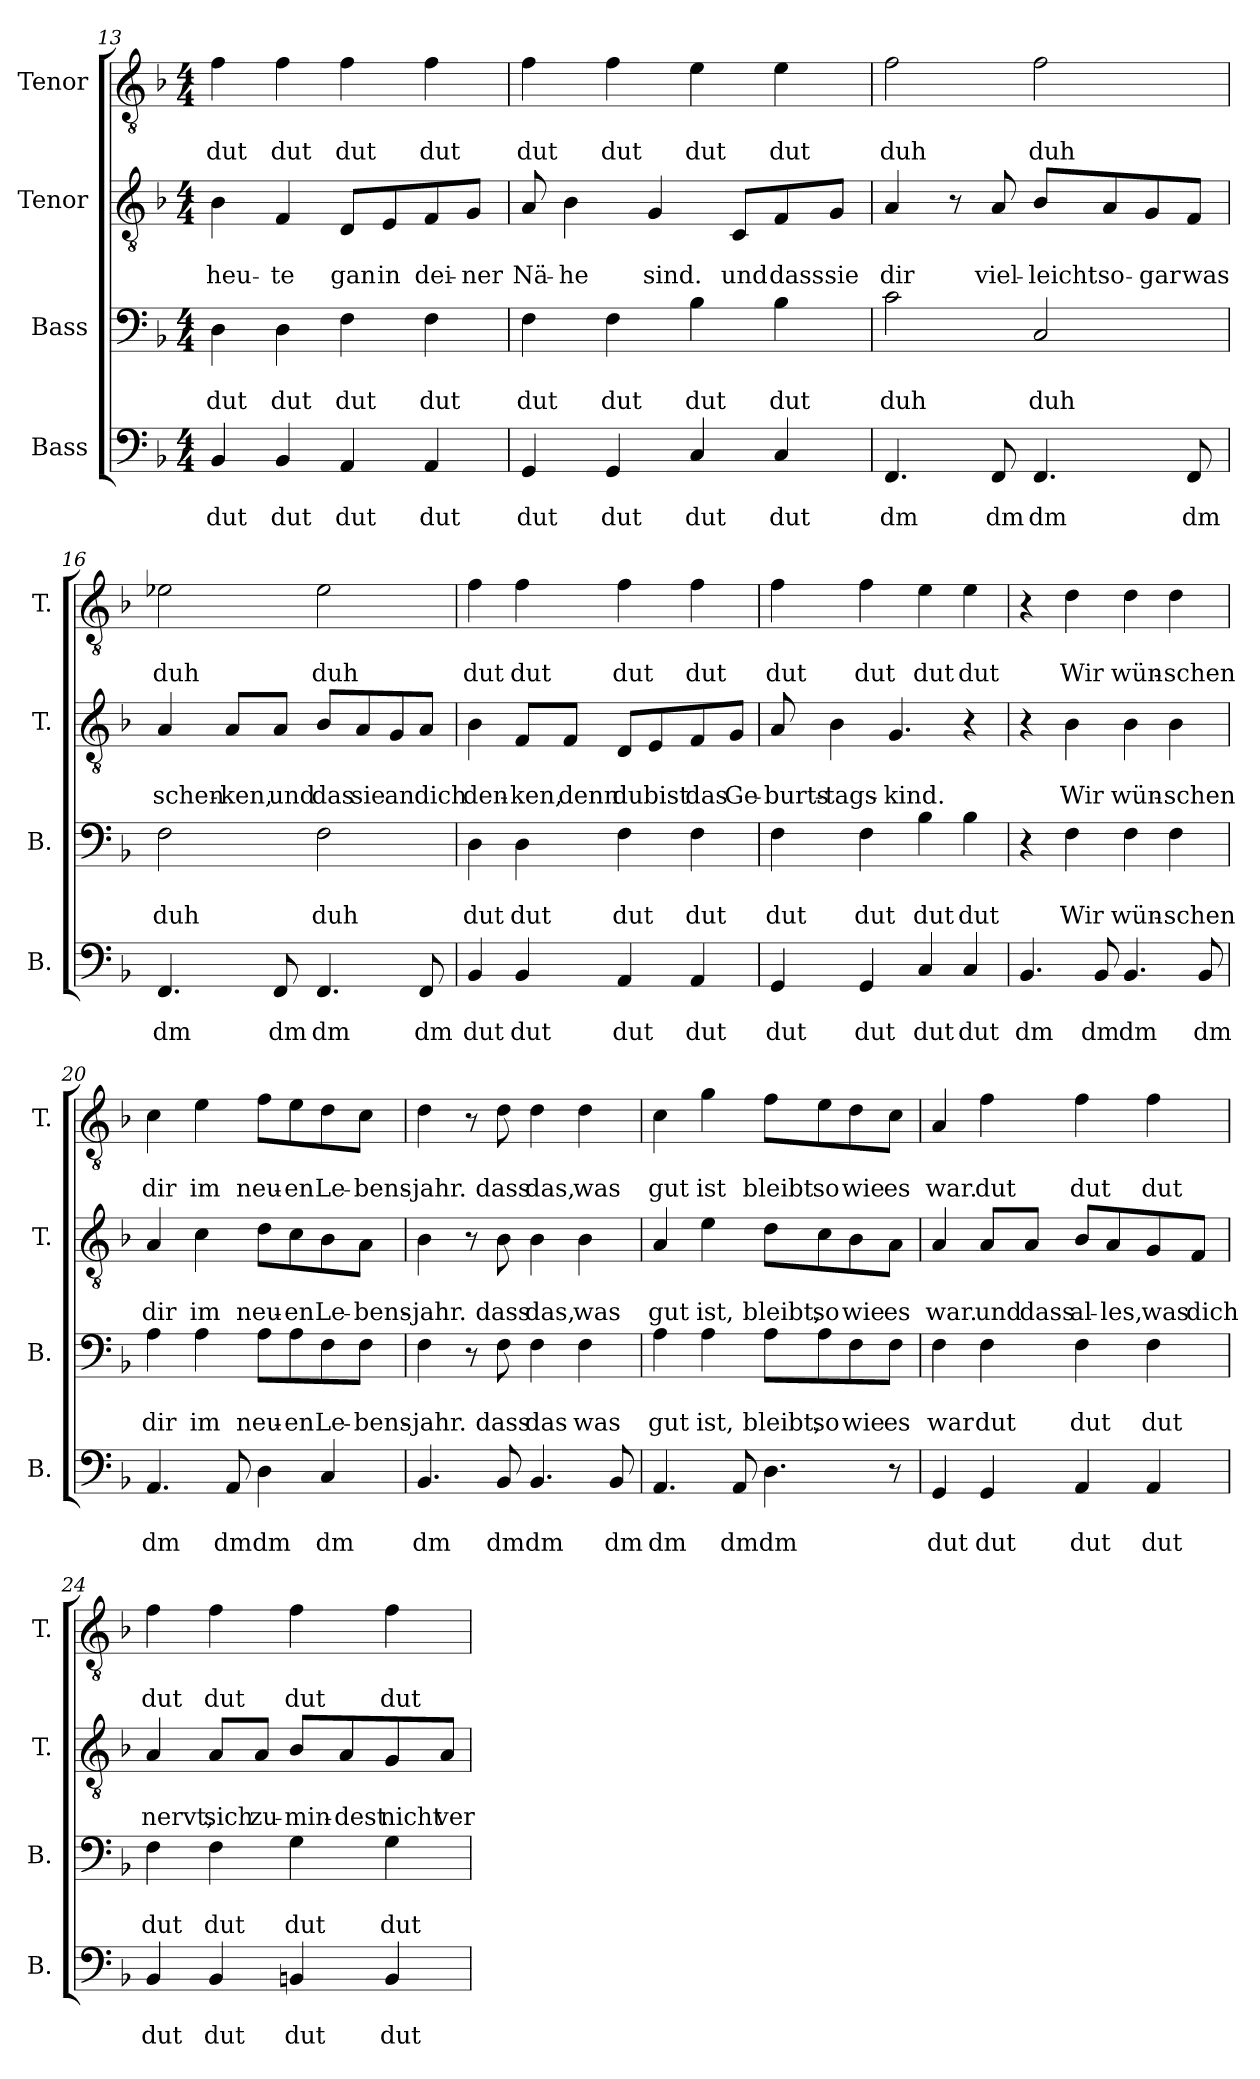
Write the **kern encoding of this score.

**kern	**text	**text	**kern	**text	**text	**kern	**text	**text	**kern	**text	**text
*part4	*part4	*part4	*part3	*part3	*part3	*part2	*part2	*part2	*part1	*part1	*part1
*staff4	*staff4	*staff4	*staff3	*staff3	*staff3	*staff2	*staff2	*staff2	*staff1	*staff1	*staff1
*I"Bass	*	*	*I"Bass	*	*	*I"Tenor	*	*	*I"Tenor	*	*
*I'B.	*	*	*I'B.	*	*	*I'T.	*	*	*I'T.	*	*
*clefF4	*	*	*clefF4	*	*	*clefGv2	*	*	*clefGv2	*	*
*k[b-]	*	*	*k[b-]	*	*	*k[b-]	*	*	*k[b-]	*	*
*M4/4	*	*	*M4/4	*	*	*M4/4	*	*	*M4/4	*	*
=13	=13	=13	=13	=13	=13	=13	=13	=13	=13	=13	=13
!	!	!LO:LY:b	!	!	!LO:LY:b	!	!	!LO:LY:b	!	!	!LO:LY:b
4BB-/	.	dut	4D\	.	dut	4B-\	.	heu-	4f\	.	dut
!	!	!LO:LY:b	!	!	!LO:LY:b	!	!	!LO:LY:b	!	!	!LO:LY:b
4BB-/	.	dut	4D\	.	dut	4F/	.	-te	4f\	.	dut
!	!	!LO:LY:b	!	!	!LO:LY:b	!	!	!LO:LY:b	!	!	!LO:LY:b
4AA/	.	dut	4F\	.	dut	8D/L	.	gan	4f\	.	dut
!	!	!	!	!	!	!	!	!LO:LY:b	!	!	!
.	.	.	.	.	.	8E/	.	in	.	.	.
!	!	!LO:LY:b	!	!	!LO:LY:b	!	!	!LO:LY:b	!	!	!LO:LY:b
4AA/	.	dut	4F\	.	dut	8F/	.	dei-	4f\	.	dut
!	!	!	!	!	!	!	!	!LO:LY:b	!	!	!
.	.	.	.	.	.	8G/J	.	-ner	.	.	.
=14	=14	=14	=14	=14	=14	=14	=14	=14	=14	=14	=14
!	!	!LO:LY:b	!	!	!LO:LY:b	!	!	!LO:LY:b	!	!	!LO:LY:b
4GG/	.	dut	4F\	.	dut	8A/	.	Nä-	4f\	.	dut
!	!	!	!	!	!	!	!	!LO:LY:b	!	!	!
.	.	.	.	.	.	4B-\	.	-he	.	.	.
!	!	!LO:LY:b	!	!	!LO:LY:b	!	!	!	!	!	!LO:LY:b
4GG/	.	dut	4F\	.	dut	.	.	.	4f\	.	dut
!	!	!	!	!	!	!	!	!LO:LY:b	!	!	!
.	.	.	.	.	.	4G/	.	sind.	.	.	.
!	!	!LO:LY:b	!	!	!LO:LY:b	!	!	!	!	!	!LO:LY:b
4C/	.	dut	4B-\	.	dut	.	.	.	4e\	.	dut
!	!	!	!	!	!	!	!	!LO:LY:b	!	!	!
.	.	.	.	.	.	8C/L	.	und	.	.	.
!	!	!LO:LY:b	!	!	!LO:LY:b	!	!	!LO:LY:b	!	!	!LO:LY:b
4C/	.	dut	4B-\	.	dut	8F/	.	dass	4e\	.	dut
!	!	!	!	!	!	!	!	!LO:LY:b	!	!	!
.	.	.	.	.	.	8G/J	.	sie	.	.	.
=15	=15	=15	=15	=15	=15	=15	=15	=15	=15	=15	=15
!	!	!LO:LY:b	!	!	!LO:LY:b	!	!	!LO:LY:b	!	!	!LO:LY:b
4.FF/	.	dm	2c\	.	duh	4A/	.	dir	2f\	.	duh
.	.	.	.	.	.	8r	.	.	.	.	.
!	!	!LO:LY:b	!	!	!	!	!	!LO:LY:b	!	!	!
8FF/	.	dm	.	.	.	8A/	.	viel-	.	.	.
!	!	!LO:LY:b	!	!	!LO:LY:b	!	!	!LO:LY:b	!	!	!LO:LY:b
4.FF/	.	dm	2C/	.	duh	8B-/L	.	-leicht	2f\	.	duh
!	!	!	!	!	!	!	!	!LO:LY:b	!	!	!
.	.	.	.	.	.	8A/	.	so-	.	.	.
!	!	!	!	!	!	!	!	!LO:LY:b	!	!	!
.	.	.	.	.	.	8G/	.	-gar	.	.	.
!	!	!LO:LY:b	!	!	!	!	!	!LO:LY:b	!	!	!
8FF/	.	dm	.	.	.	8F/J	.	was	.	.	.
=16	=16	=16	=16	=16	=16	=16	=16	=16	=16	=16	=16
!	!	!LO:LY:b	!	!	!LO:LY:b	!	!	!LO:LY:b	!	!	!LO:LY:b
4.FF/	.	dm	2F\	.	duh	4A/	.	schen-	2e-X\	.	duh
!	!	!	!	!	!	!	!	!LO:LY:b	!	!	!
.	.	.	.	.	.	8A/L	.	-ken,	.	.	.
!	!	!LO:LY:b	!	!	!	!	!	!LO:LY:b	!	!	!
8FF/	.	dm	.	.	.	8A/J	.	und	.	.	.
!	!	!LO:LY:b	!	!	!LO:LY:b	!	!	!LO:LY:b	!	!	!LO:LY:b
4.FF/	.	dm	2F\	.	duh	8B-/L	.	das	2e-\	.	duh
!	!	!	!	!	!	!	!	!LO:LY:b	!	!	!
.	.	.	.	.	.	8A/	.	sie	.	.	.
!	!	!	!	!	!	!	!	!LO:LY:b	!	!	!
.	.	.	.	.	.	8G/	.	an	.	.	.
!	!	!LO:LY:b	!	!	!	!	!	!LO:LY:b	!	!	!
8FF/	.	dm	.	.	.	8A/J	.	dich	.	.	.
=17	=17	=17	=17	=17	=17	=17	=17	=17	=17	=17	=17
!	!	!LO:LY:b	!	!	!LO:LY:b	!	!	!LO:LY:b	!	!	!LO:LY:b
4BB-/	.	dut	4D\	.	dut	4B-\	.	den-	4f\	.	dut
!	!	!LO:LY:b	!	!	!LO:LY:b	!	!	!LO:LY:b	!	!	!LO:LY:b
4BB-/	.	dut	4D\	.	dut	8F/L	.	-ken,	4f\	.	dut
!	!	!	!	!	!	!	!	!LO:LY:b	!	!	!
.	.	.	.	.	.	8F/J	.	denn	.	.	.
!	!	!LO:LY:b	!	!	!LO:LY:b	!	!	!LO:LY:b	!	!	!LO:LY:b
4AA/	.	dut	4F\	.	dut	8D/L	.	du	4f\	.	dut
!	!	!	!	!	!	!	!	!LO:LY:b	!	!	!
.	.	.	.	.	.	8E/	.	bist	.	.	.
!	!	!LO:LY:b	!	!	!LO:LY:b	!	!	!LO:LY:b	!	!	!LO:LY:b
4AA/	.	dut	4F\	.	dut	8F/	.	das	4f\	.	dut
!	!	!	!	!	!	!	!	!LO:LY:b	!	!	!
.	.	.	.	.	.	8G/J	.	Ge-	.	.	.
=18	=18	=18	=18	=18	=18	=18	=18	=18	=18	=18	=18
!	!	!LO:LY:b	!	!	!LO:LY:b	!	!	!LO:LY:b	!	!	!LO:LY:b
4GG/	.	dut	4F\	.	dut	8A/	.	-burts-	4f\	.	dut
!	!	!	!	!	!	!	!	!LO:LY:b	!	!	!
.	.	.	.	.	.	4B-\	.	-tags-	.	.	.
!	!	!LO:LY:b	!	!	!LO:LY:b	!	!	!	!	!	!LO:LY:b
4GG/	.	dut	4F\	.	dut	.	.	.	4f\	.	dut
!	!	!	!	!	!	!	!	!LO:LY:b	!	!	!
.	.	.	.	.	.	4.G/	.	-kind.	.	.	.
!	!	!LO:LY:b	!	!	!LO:LY:b	!	!	!	!	!	!LO:LY:b
4C/	.	dut	4B-\	.	dut	.	.	.	4e\	.	dut
!	!	!LO:LY:b	!	!	!LO:LY:b	!	!	!	!	!	!LO:LY:b
4C/	.	dut	4B-\	.	dut	4r	.	.	4e\	.	dut
=19	=19	=19	=19	=19	=19	=19	=19	=19	=19	=19	=19
!	!	!LO:LY:b	!	!	!	!	!	!	!	!	!
4.BB-/	.	dm	4r	.	.	4r	.	.	4r	.	.
!	!	!	!	!	!LO:LY:b	!	!	!LO:LY:b	!	!	!LO:LY:b
.	.	.	4F\	.	Wir	4B-\	.	Wir	4d\	.	Wir
!	!	!LO:LY:b	!	!	!	!	!	!	!	!	!
8BB-/	.	dm	.	.	.	.	.	.	.	.	.
!	!	!LO:LY:b	!	!	!LO:LY:b	!	!	!LO:LY:b	!	!	!LO:LY:b
4.BB-/	.	dm	4F\	.	wün-	4B-\	.	wün-	4d\	.	wün-
!	!	!	!	!	!LO:LY:b	!	!	!LO:LY:b	!	!	!LO:LY:b
.	.	.	4F\	.	-schen	4B-\	.	-schen	4d\	.	-schen
!	!	!LO:LY:b	!	!	!	!	!	!	!	!	!
8BB-/	.	dm	.	.	.	.	.	.	.	.	.
=20	=20	=20	=20	=20	=20	=20	=20	=20	=20	=20	=20
!	!	!LO:LY:b	!	!	!LO:LY:b	!	!	!LO:LY:b	!	!	!LO:LY:b
4.AA/	.	dm	4A\	.	dir	4A/	.	dir	4c\	.	dir
!	!	!	!	!	!LO:LY:b	!	!	!LO:LY:b	!	!	!LO:LY:b
.	.	.	4A\	.	im	4c\	.	im	4e\	.	im
!	!	!LO:LY:b	!	!	!	!	!	!	!	!	!
8AA/	.	dm	.	.	.	.	.	.	.	.	.
!	!	!LO:LY:b	!	!	!LO:LY:b	!	!	!LO:LY:b	!	!	!LO:LY:b
4D\	.	dm	8A\L	.	neu-	8d\L	.	neu-	8f\L	.	neu-
!	!	!	!	!	!LO:LY:b	!	!	!LO:LY:b	!	!	!LO:LY:b
.	.	.	8A\	.	-en	8c\	.	-en	8e\	.	-en
!	!	!LO:LY:b	!	!	!LO:LY:b	!	!	!LO:LY:b	!	!	!LO:LY:b
4C/	.	dm	8F\	.	Le-	8B-\	.	Le-	8d\	.	Le-
!	!	!	!	!	!LO:LY:b	!	!	!LO:LY:b	!	!	!LO:LY:b
.	.	.	8F\J	.	-bens-	8A\J	.	-bens-	8c\J	.	-bens-
=21	=21	=21	=21	=21	=21	=21	=21	=21	=21	=21	=21
!	!	!LO:LY:b	!	!	!LO:LY:b	!	!	!LO:LY:b	!	!	!LO:LY:b
4.BB-/	.	dm	4F\	.	-jahr.	4B-\	.	-jahr.	4d\	.	-jahr.
.	.	.	8r	.	.	8r	.	.	8r	.	.
!	!	!LO:LY:b	!	!	!LO:LY:b	!	!	!LO:LY:b	!	!	!LO:LY:b
8BB-/	.	dm	8F\	.	dass	8B-\	.	dass	8d\	.	dass
!	!	!LO:LY:b	!	!	!LO:LY:b	!	!	!LO:LY:b	!	!	!LO:LY:b
4.BB-/	.	dm	4F\	.	das	4B-\	.	das,	4d\	.	das,
!	!	!	!	!	!LO:LY:b	!	!	!LO:LY:b	!	!	!LO:LY:b
.	.	.	4F\	.	was	4B-\	.	was	4d\	.	was
!	!	!LO:LY:b	!	!	!	!	!	!	!	!	!
8BB-/	.	dm	.	.	.	.	.	.	.	.	.
=22	=22	=22	=22	=22	=22	=22	=22	=22	=22	=22	=22
!	!	!LO:LY:b	!	!	!LO:LY:b	!	!	!LO:LY:b	!	!	!LO:LY:b
4.AA/	.	dm	4A\	.	gut	4A/	.	gut	4c\	.	gut
!	!	!	!	!	!LO:LY:b	!	!	!LO:LY:b	!	!	!LO:LY:b
.	.	.	4A\	.	ist,	4e\	.	ist,	4g\	.	ist
!	!	!LO:LY:b	!	!	!	!	!	!	!	!	!
8AA/	.	dm	.	.	.	.	.	.	.	.	.
!	!	!LO:LY:b	!	!	!LO:LY:b	!	!	!LO:LY:b	!	!	!LO:LY:b
4.D\	.	dm	8A\L	.	bleibt,	8d\L	.	bleibt,	8f\L	.	bleibt
!	!	!	!	!	!LO:LY:b	!	!	!LO:LY:b	!	!	!LO:LY:b
.	.	.	8A\	.	so	8c\	.	so	8e\	.	so
!	!	!	!	!	!LO:LY:b	!	!	!LO:LY:b	!	!	!LO:LY:b
.	.	.	8F\	.	wie	8B-\	.	wie	8d\	.	wie
!	!	!	!	!	!LO:LY:b	!	!	!LO:LY:b	!	!	!LO:LY:b
8r	.	.	8F\J	.	es	8A\J	.	es	8c\J	.	es
=23	=23	=23	=23	=23	=23	=23	=23	=23	=23	=23	=23
!	!	!LO:LY:b	!	!	!LO:LY:b	!	!	!LO:LY:b	!	!	!LO:LY:b
4GG/	.	dut	4F\	.	war	4A/	.	war.	4A/	.	war.
!	!	!LO:LY:b	!	!	!LO:LY:b	!	!	!LO:LY:b	!	!	!LO:LY:b
4GG/	.	dut	4F\	.	dut	8A/L	.	und	4f\	.	dut
!	!	!	!	!	!	!	!	!LO:LY:b	!	!	!
.	.	.	.	.	.	8A/J	.	dass	.	.	.
!	!	!LO:LY:b	!	!	!LO:LY:b	!	!	!LO:LY:b	!	!	!LO:LY:b
4AA/	.	dut	4F\	.	dut	8B-/L	.	al-	4f\	.	dut
!	!	!	!	!	!	!	!	!LO:LY:b	!	!	!
.	.	.	.	.	.	8A/	.	-les,	.	.	.
!	!	!LO:LY:b	!	!	!LO:LY:b	!	!	!LO:LY:b	!	!	!LO:LY:b
4AA/	.	dut	4F\	.	dut	8G/	.	was	4f\	.	dut
!	!	!	!	!	!	!	!	!LO:LY:b	!	!	!
.	.	.	.	.	.	8F/J	.	dich	.	.	.
=24	=24	=24	=24	=24	=24	=24	=24	=24	=24	=24	=24
!	!	!LO:LY:b	!	!	!LO:LY:b	!	!	!LO:LY:b	!	!	!LO:LY:b
4BB-/	.	dut	4F\	.	dut	4A/	.	nervt,	4f\	.	dut
!	!	!LO:LY:b	!	!	!LO:LY:b	!	!	!LO:LY:b	!	!	!LO:LY:b
4BB-/	.	dut	4F\	.	dut	8A/L	.	sich	4f\	.	dut
!	!	!	!	!	!	!	!	!LO:LY:b	!	!	!
.	.	.	.	.	.	8A/J	.	zu-	.	.	.
!	!	!LO:LY:b	!	!	!LO:LY:b	!	!	!LO:LY:b	!	!	!LO:LY:b
4BBn/	.	dut	4G\	.	dut	8B-/L	.	-min-	4f\	.	dut
!	!	!	!	!	!	!	!	!LO:LY:b	!	!	!
.	.	.	.	.	.	8A/	.	-dest	.	.	.
!	!	!LO:LY:b	!	!	!LO:LY:b	!	!	!LO:LY:b	!	!	!LO:LY:b
4BB/	.	dut	4G\	.	dut	8G/	.	nicht	4f\	.	dut
!	!	!	!	!	!	!	!	!LO:LY:b	!	!	!
.	.	.	.	.	.	8A/J	.	ver	.	.	.
=	=	=	=	=	=	=	=	=	=	=	=
*-	*-	*-	*-	*-	*-	*-	*-	*-	*-	*-	*-
